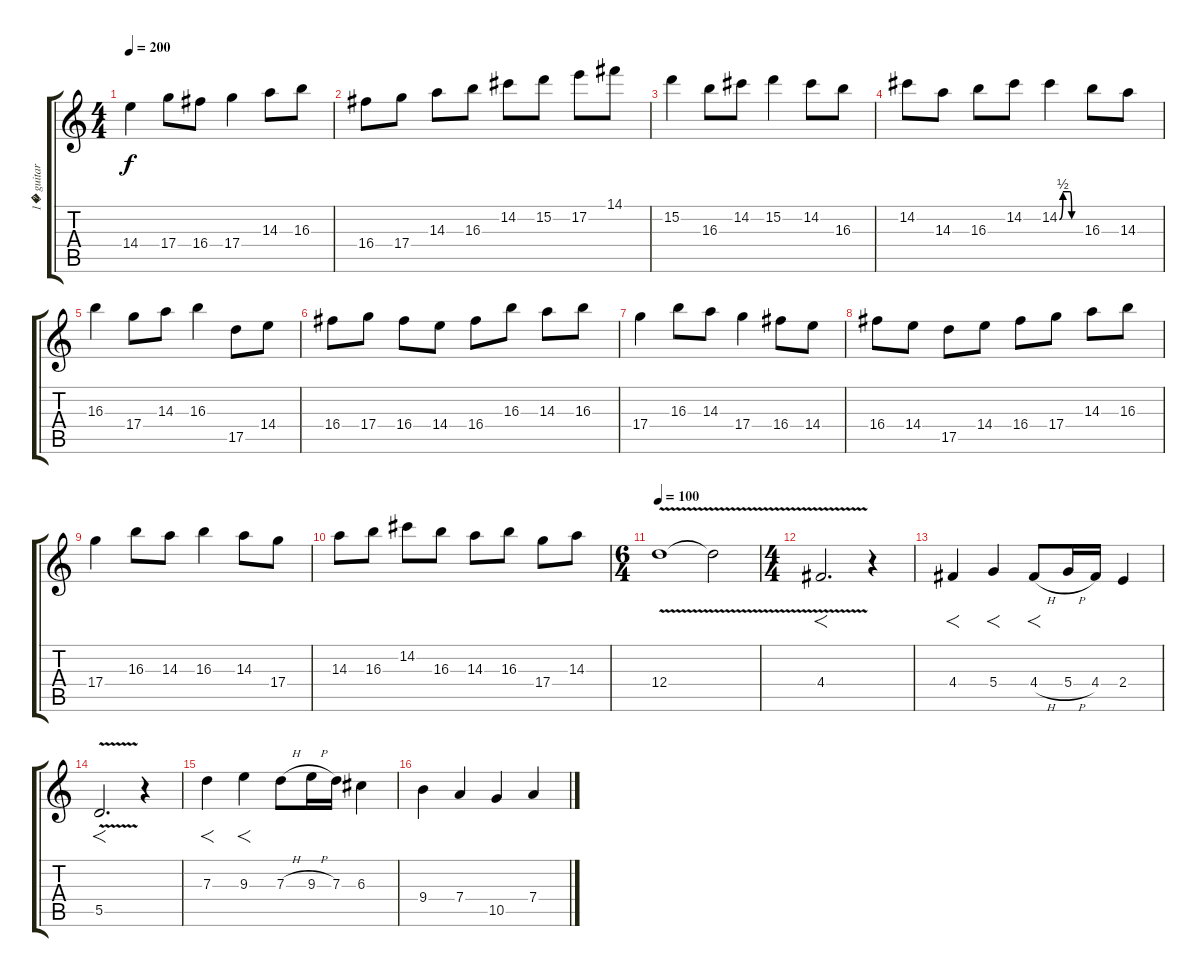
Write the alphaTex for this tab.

\track ("1� guitar acom" "1� guitar ") {instrument distortionguitar}
\staff {score tabs}
\tuning (E4 B3 G3 D3 A2 E2) {hide}
\ts (4 4)
\tempo 200
\clef g2
\ks c
14.4.4{dy f} 17.4.8 16.4.8 17.4.4 14.3.8 16.3.8 |
16.4.8 17.4.8 14.3.8 16.3.8 14.2.8 15.2.8 17.2.8 14.1.8 |
15.2.4 16.3.8 14.2.8 15.2.4 14.2.8 16.3.8 |
14.2.8 14.3.8 16.3.8 14.2.8 14.2{be (custom 0 0 10 2 30 2 35 0 60 0)}.4 16.3.8 14.3.8 |
16.3.4 17.4.8 14.3.8 16.3.4 17.5.8 14.4.8 |
16.4.8 17.4.8 16.4.8 14.4.8 16.4.8 16.3.8 14.3.8 16.3.8 |
17.4.4 16.3.8 14.3.8 17.4.4 16.4.8 14.4.8 |
16.4.8 14.4.8 17.5.8 14.4.8 16.4.8 17.4.8 14.3.8 16.3.8 |
17.4.4 16.3.8 14.3.8 16.3.4 14.3.8 17.4.8 |
14.3.8 16.3.8 14.2.8 16.3.8 14.3.8 16.3.8 17.4.8 14.3.8 |
\ts (6 4)
\tempo 100
12.4{v}.1 12.4{t}.2 |
\ts (4 4)
4.4{v}.2{f d} r.4 |
4.4.4{f} 5.4.4{f} 4.4{h}.8{f} 5.4{h}.16 4.4.16 2.4.4 |
5.5{v}.2{f d} r.4 |
7.3.4{f} 9.3.4{f} 7.3{h}.8 9.3{h}.16 7.3.16 6.3.4 |
9.4.4 7.4.4 10.5.4 7.4.4
